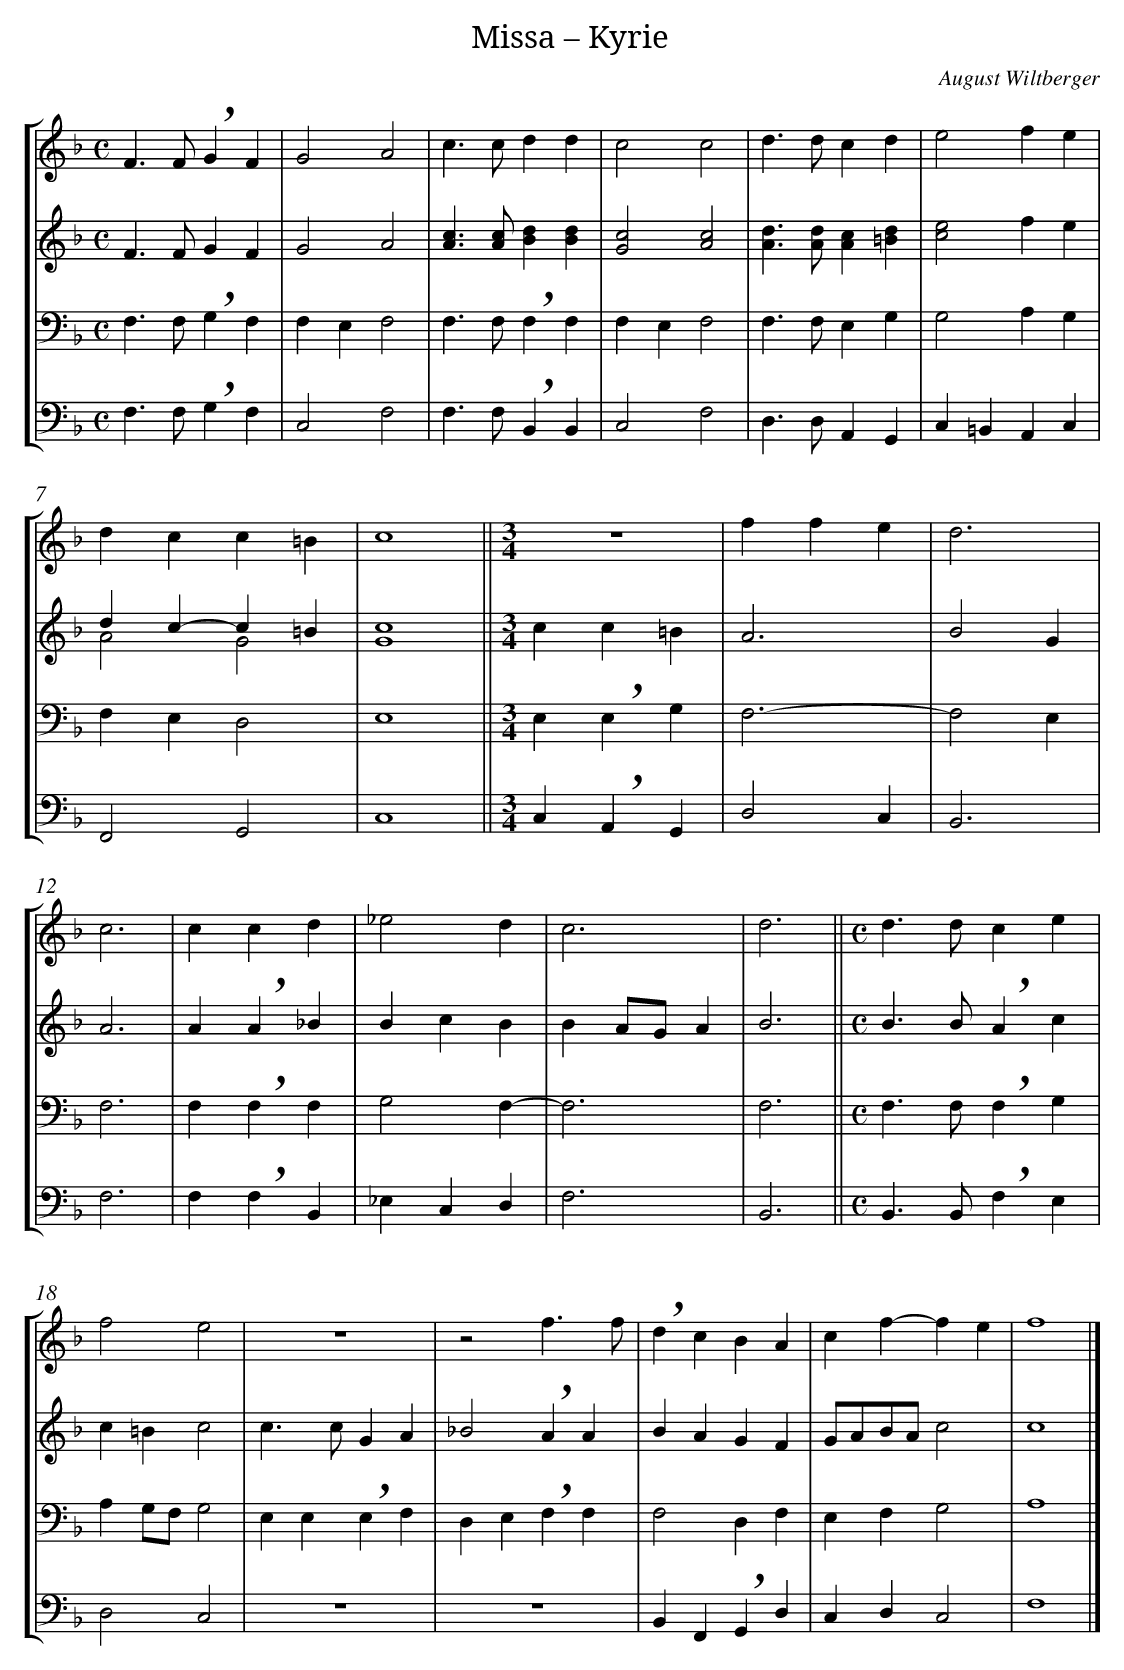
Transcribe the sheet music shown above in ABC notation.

X:1
T: Missa – Kyrie
C: August Wiltberger
L: 1/4
M: C
%%staves [1 2 3 4]
V: 1 clef=treble
V: 2 clef=treble
V: 3 clef=bass
V: 4 clef=bass
K: F
[V:1] F>F!breath!GF |
[V:2] F>FGF |
[V:3] F,>F,!breath!G,F, |
[V:4] F,>F,!breath!G,F, |
[V:1] G2A2 |
[V:2] G2A2 |
[V:3] F,E,F,2 |
[V:4] C,2F,2 |
[V:1] c>cdd |
[V:2] [cA]>[cA][dB][dB] |
[V:3] F,>F,!breath!F,F, |
[V:4] F,>F,!breath!B,,B,, |
[V:1] c2c2 |
[V:2] [c2G2][c2A2] |
[V:3] F,E,F,2 |
[V:4] C,2F,2 |
[V:1] d>dcd |
[V:2] [dA]>[dA][cA][d=B] |
[V:3] F,>F,E,G, |
[V:4] D,>D,A,,G,, |
[V:1] e2fe |
[V:2] [e2c2]fe |
[V:3] G,2A,G, |
[V:4] C,=B,,A,,C, |
[V:1] dcc=B |
[V:2] dc-c=B & A2G2 |
[V:3] F,E,D,2 |
[V:4] F,,2G,,2 |
[V:1] c4 ||
[V:2] c4 & G4 ||
[V:3] E,4 ||
[V:4] C,4 ||
[V:1] [M:3/4]z3 |
[V:2] [M:3/4]cc=B |
[V:3] [M:3/4]E,!breath!E,G, |
[V:4] [M:3/4]C,!breath!A,,G,, |
[V:1] ffe |
[V:2] A3 |
[V:3] F,3- |
[V:4] D,2C, |
[V:1] d3 |
[V:2] B2G |
[V:3] F,2E, |
[V:4] B,,3 |
[V:1] c3 |
[V:2] A3 |
[V:3] F,3 |
[V:4] F,3 |
[V:1] ccd |
[V:2] A!breath!A_B |
[V:3] F,!breath!F,F, |
[V:4] F,!breath!F,B,, |
[V:1] _e2d |
[V:2] BcB |
[V:3] G,2F,- |
[V:4] _E,C,D, |
[V:1] c3 |
[V:2] BA/G/A |
[V:3] F,3 |
[V:4] F,3 |
[V:1] d3 ||
[V:2] B3 ||
[V:3] F,3 ||
[V:4] B,,3 ||
[V:1] [M:C]d>dce |
[V:2] [M:C]B>B!breath!Ac |
[V:3] [M:C]F,>F,!breath!F,G, |
[V:4] [M:C]B,,>B,,!breath!F,E, |
[V:1] f2e2 |
[V:2] c=Bc2 |
[V:3] A,G,/F,/G,2 |
[V:4] D,2C,2 |
[V:1] z4 |
[V:2] c>cGA |
[V:3] E,E,!breath!E,F, |
[V:4] z4 |
[V:1] z2f3/f/ |
[V:2] _B2!breath!AA |
[V:3] D,E,!breath!F,F, |
[V:4] z4 |
[V:1] !breath!dcBA |
[V:2] BAGF |
[V:3] F,2D,F, |
[V:4] B,,F,,!breath!G,,D, |
[V:1] cf-fe |
[V:2] G/A/B/A/c2 |
[V:3] E,F,G,2 |
[V:4] C,D,C,2 |
[V:1] f4 |]
[V:2] c4 |]
[V:3] A,4 |]
[V:4] F,4 |]
